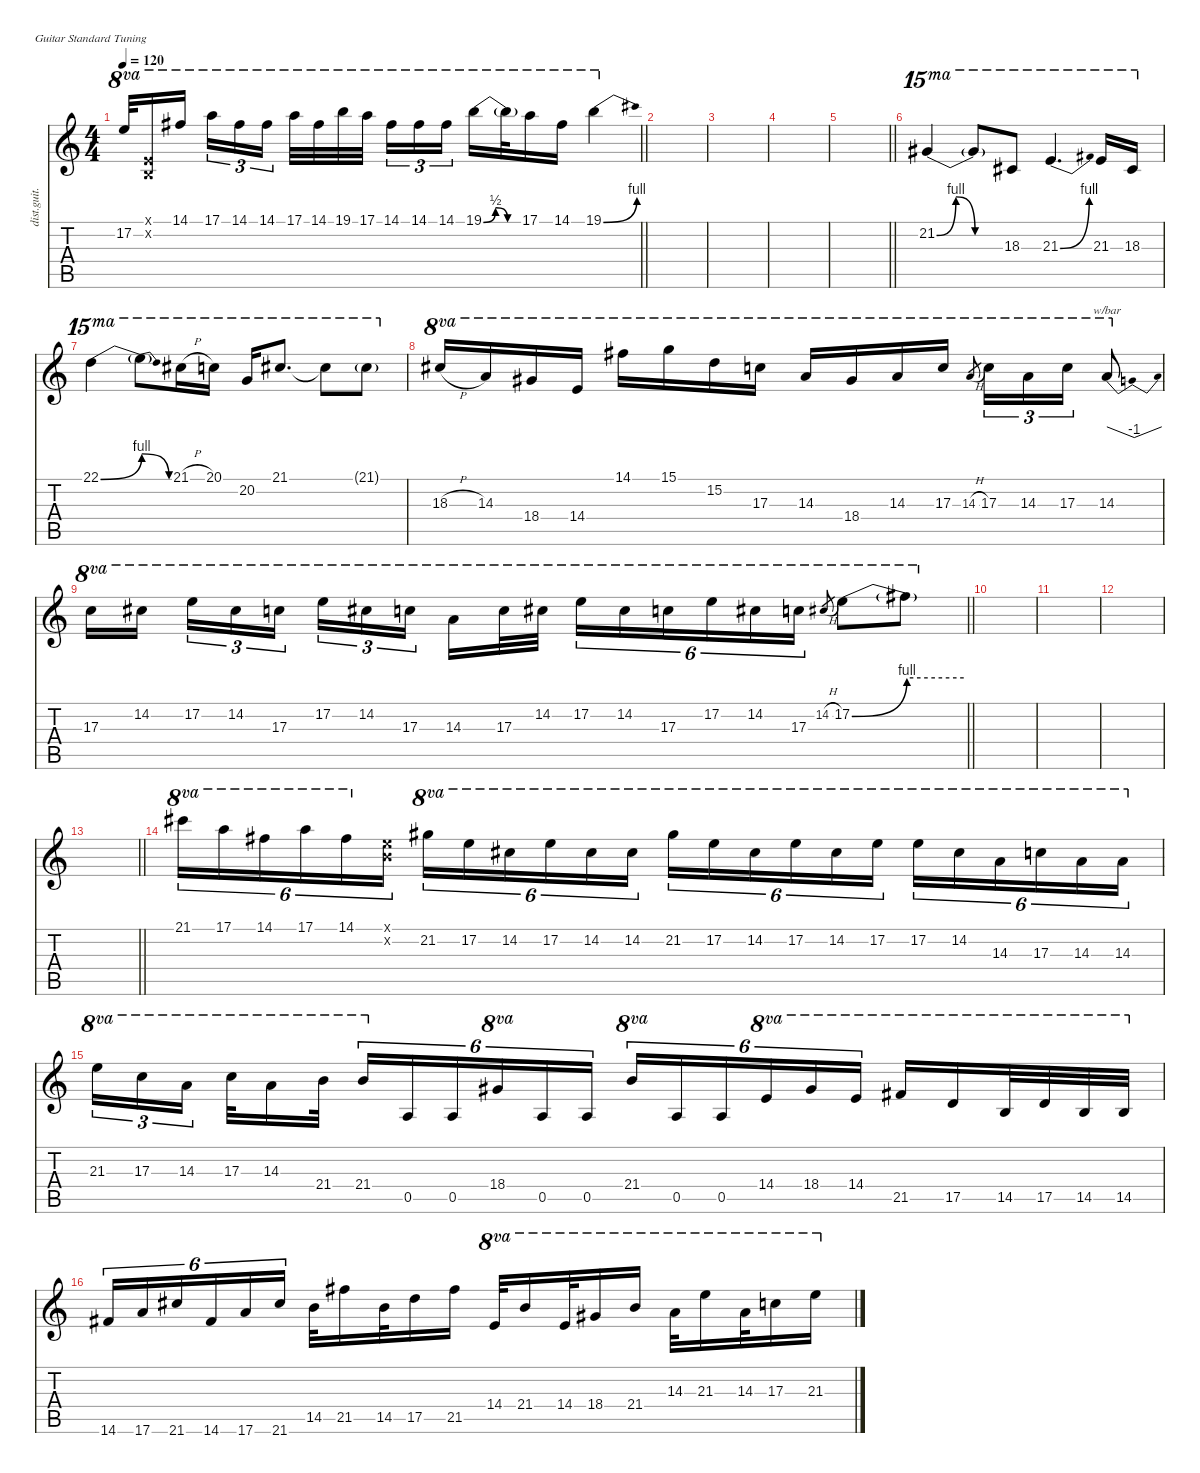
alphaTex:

\defaultSystemsLayout 4
\hideDynamics
\bracketExtendMode nobrackets
\otherSystemsTrackNameOrientation horizontal
\track ("Guitar 2" "dist.guit.") {defaultSystemsLayout 4 instrument distortionguitar}
\staff {score tabs}
\tuning (E4 B3 G3 D3 A2 E2)
\ts (4 4)
\tempo 120
\clef g2
\barLineRight lightlight
\ks c
17.2.32{ot 8va dy fff beam Up} (0.1{x} 0.2{x}).16{ot 8va beam Up} 14.1{acc #}.16{ot 8va beam Up} 17.1.16{tu (3 2) ot 8va beam Down} 14.1{acc #}.16{tu (3 2) ot 8va beam Down} 14.1{acc #}.16{tu (3 2) ot 8va beam Down} 17.1.32{ot 8va beam Down} 14.1{acc #}.32{ot 8va beam Down} 19.1.32{ot 8va beam Down} 17.1.32{ot 8va beam Down} 14.1{acc #}.16{tu (3 2) ot 8va beam Down} 14.1{acc #}.16{tu (3 2) ot 8va beam Down} 14.1{acc #}.16{tu (3 2) ot 8va beam Down} 19.1{be (bendrelease 0 0 30 2 30 2 60 0)}.16{ot 8va beam Down} 19.1{be (hold 0 0 60 0) t}.32{ot 8va beam Down} 17.1.16{ot 8va beam Down} 14.1{acc #}.16{ot 8va beam Down} 19.1{be (bend 0 0 30 4)}.4{ot 8va beam Down} |
|
|
|
\barLineRight lightlight
|
21.2{be (bendrelease 0 0 30 4 30 4 60 0) acc #}.4{ot 15ma beam Up} 21.2{be (hold 0 0 60 0) t acc #}.8{ot 15ma beam Up} 18.3{acc #}.8{ot 15ma beam Up} 21.3{be (bend 0 0 30 4)}.4{d ot 15ma beam Up} 21.3.16{ot 15ma beam Up} 18.3{acc #}.16{ot 15ma beam Up} |
22.1{be (bend 0 0 60 4)}.4{ot 15ma beam Down} 22.1{be (release 0 4 60 0) t}.8{ot 15ma beam Down} 21.1{h acc #}.16{ot 15ma beam Down} 20.1.16{ot 15ma beam Down} 20.2.16{ot 15ma beam Up} 21.1{acc #}.8{d ot 15ma beam Up} 21.1{t acc #}.8{ot 15ma beam Down} 21.1{g acc #}.8{ot 15ma dy mf beam Down} |
18.3{h acc #}.16{ot 8va dy fff beam Up} 14.3.16{ot 8va beam Up} 18.4{acc #}.16{ot 8va beam Up} 14.4.16{ot 8va beam Up} 14.1{acc #}.16{ot 8va beam Down} 15.1.16{ot 8va beam Down} 15.2.16{ot 8va beam Down} 17.3.16{ot 8va beam Down} 14.3.16{ot 8va beam Up} 18.4{acc #}.16{ot 8va beam Up} 14.3.16{ot 8va beam Up} 17.3.16{ot 8va beam Up} 14.3{h}.8{ot 8va gr dy f beam Up} 17.3.16{tu (3 2) ot 8va dy fff beam Down} 14.3.16{tu (3 2) ot 8va beam Down} 17.3.16{tu (3 2) ot 8va beam Down} 14.3.8{tbe (dip default 0 0 30 -4 60 0) ot 8va beam Up} |
\barLineRight lightlight
17.3.16{ot 8va beam Down} 14.2{acc #}.16{ot 8va beam Down} 17.2.16{tu (3 2) ot 8va beam Down} 14.2{acc #}.16{tu (3 2) ot 8va beam Down} 17.3.16{tu (3 2) ot 8va beam Down} 17.2.16{tu (3 2) ot 8va beam Down} 14.2{acc #}.16{tu (3 2) ot 8va beam Down} 17.3.16{tu (3 2) ot 8va beam Down} 14.3.16{ot 8va beam Down} 17.3.32{ot 8va beam Down} 14.2{acc #}.32{ot 8va beam Down} 17.2.16{tu (6 4) ot 8va beam Down} 14.2{acc #}.16{tu (6 4) ot 8va beam Down} 17.3.16{tu (6 4) ot 8va beam Down} 17.2.16{tu (6 4) ot 8va beam Down} 14.2{acc #}.16{tu (6 4) ot 8va beam Down} 17.3.16{tu (6 4) ot 8va beam Down} 14.2{h acc #}.8{ot 8va gr dy f beam Up} 17.2{be (bend 0 0 60 4)}.8{ot 8va dy fff beam Down} 17.2{be (hold 0 4 60 4) t}.8{ot 8va beam Down} |
|
|
|
\barLineRight lightlight
|
21.1{acc #}.16{tu (6 4) ot 8va beam Down} 17.1.16{tu (6 4) ot 8va beam Down} 14.1{acc #}.16{tu (6 4) ot 8va beam Down} 17.1.16{tu (6 4) ot 8va beam Down} 14.1{acc #}.16{tu (6 4) ot 8va beam Down} (0.1{x} 0.2{x}).16{tu (6 4) beam Down} 21.2{acc #}.16{tu (6 4) ot 8va beam Down} 17.2.16{tu (6 4) ot 8va beam Down} 14.2{acc #}.16{tu (6 4) ot 8va beam Down} 17.2.16{tu (6 4) ot 8va beam Down} 14.2{acc #}.16{tu (6 4) ot 8va beam Down} 14.2{acc #}.16{tu (6 4) ot 8va beam Down} 21.2{acc #}.16{tu (6 4) ot 8va beam Down} 17.2.16{tu (6 4) ot 8va beam Down} 14.2{acc #}.16{tu (6 4) ot 8va beam Down} 17.2.16{tu (6 4) ot 8va beam Down} 14.2{acc #}.16{tu (6 4) ot 8va beam Down} 17.2.16{tu (6 4) ot 8va beam Down} 17.2.16{tu (6 4) ot 8va beam Down} 14.2{acc #}.16{tu (6 4) ot 8va beam Down} 14.3.16{tu (6 4) ot 8va beam Down} 17.3.16{tu (6 4) ot 8va beam Down} 14.3.16{tu (6 4) ot 8va beam Down} 14.3.16{tu (6 4) ot 8va beam Down} |
21.3.16{tu (3 2) ot 8va beam Down} 17.3.16{tu (3 2) ot 8va beam Down} 14.3.16{tu (3 2) ot 8va beam Down} 17.3.32{ot 8va beam Down} 14.3.16{ot 8va beam Down} 21.4.32{ot 8va beam Down} 21.4.16{tu (6 4) ot 8va beam Up} 0.5.16{tu (6 4) beam Up} 0.5.16{tu (6 4) beam Up} 18.4{acc #}.16{tu (6 4) ot 8va beam Up} 0.5.16{tu (6 4) beam Up} 0.5.16{tu (6 4) beam Up} 21.4.16{tu (6 4) ot 8va beam Up} 0.5.16{tu (6 4) beam Up} 0.5.16{tu (6 4) beam Up} 14.4.16{tu (6 4) ot 8va beam Up} 18.4{acc #}.16{tu (6 4) ot 8va beam Up} 14.4.16{tu (6 4) ot 8va beam Up} 21.5{acc #}.16{ot 8va beam Up} 17.5.16{ot 8va beam Up} 14.5.32{ot 8va beam Up} 17.5.32{ot 8va beam Up} 14.5.32{ot 8va beam Up} 14.5.32{ot 8va beam Up} |
14.6{acc #}.16{tu (6 4) beam Up} 17.6.16{tu (6 4) beam Up} 21.6{acc #}.16{tu (6 4) beam Up} 14.6{acc #}.16{tu (6 4) beam Up} 17.6.16{tu (6 4) beam Up} 21.6{acc #}.16{tu (6 4) beam Up} 14.5.32{beam Down} 21.5{acc #}.16{beam Down} 14.5.32{beam Down} 17.5.16{beam Down} 21.5{acc #}.16{beam Down} 14.4.32{ot 8va beam Up} 21.4.16{ot 8va beam Up} 14.4.32{ot 8va beam Up} 18.4{acc #}.16{ot 8va beam Up} 21.4.16{ot 8va beam Up} 14.3.32{ot 8va beam Down} 21.3.16{ot 8va beam Down} 14.3.32{ot 8va beam Down} 17.3.16{ot 8va beam Down} 21.3.16{ot 8va beam Down}
